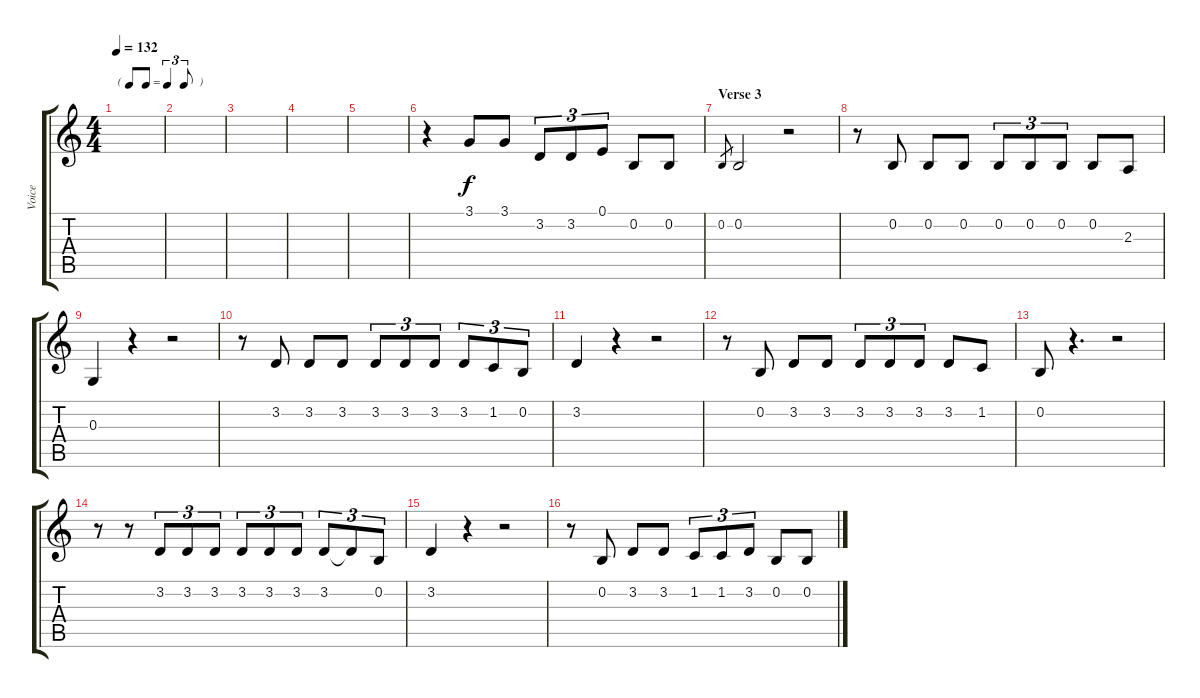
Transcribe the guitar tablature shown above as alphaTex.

\track ("Voice" "Voice") {instrument flute}
\staff {score tabs}
\tuning (E4 B3 G3 D3 A2 E2) {hide}
\ts (4 4)
\tf triplet8th
\tempo 132
\clef g2
\ks c
|
|
|
|
|
r.4 3.1.8 3.1.8 3.2.8{tu (3 2)} 3.2.8{tu (3 2)} 0.1.8{tu (3 2)} 0.2.8 0.2.8 |
\section ("" "Verse 3")
0.2.8{gr} 0.2.2 r.2 |
r.8 0.2.8 0.2.8 0.2.8 0.2.8{tu (3 2)} 0.2.8{tu (3 2)} 0.2.8{tu (3 2)} 0.2.8 2.3.8 |
0.3.4 r.4 r.2 |
r.8 3.2.8 3.2.8 3.2.8 3.2.8{tu (3 2)} 3.2.8{tu (3 2)} 3.2.8{tu (3 2)} 3.2.8{tu (3 2)} 1.2.8{tu (3 2)} 0.2.8{tu (3 2)} |
3.2.4 r.4 r.2 |
r.8 0.2.8 3.2.8 3.2.8 3.2.8{tu (3 2)} 3.2.8{tu (3 2)} 3.2.8{tu (3 2)} 3.2.8 1.2.8 |
0.2.8 r.4{d} r.2 |
r.8 r.8 3.2.8{tu (3 2)} 3.2.8{tu (3 2)} 3.2.8{tu (3 2)} 3.2.8{tu (3 2)} 3.2.8{tu (3 2)} 3.2.8{tu (3 2)} 3.2.8{tu (3 2)} 3.2{t}.8{tu (3 2)} 0.2.8{tu (3 2)} |
3.2.4 r.4 r.2 |
r.8 0.2.8 3.2.8 3.2.8 1.2.8{tu (3 2)} 1.2.8{tu (3 2)} 3.2.8{tu (3 2)} 0.2.8 0.2.8
